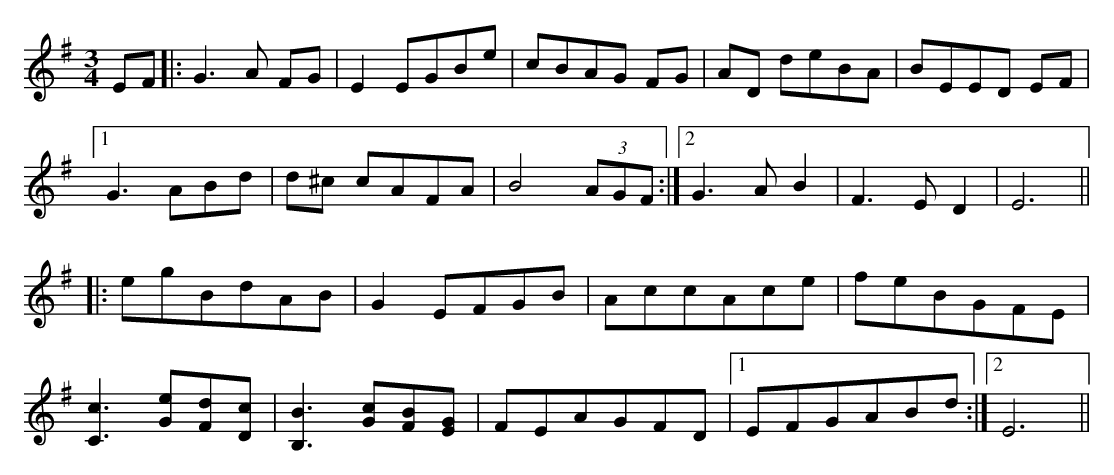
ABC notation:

X:1
M:3/4
K:Emin
EF|:G3A FG|E2 EGBe|cBAG FG|AD deBA|BEED EF|
[1 G3ABd|d^c cAFA|B4 (3AGF:|2 G3 AB2|F3ED2|E6||
|:egBdAB|G2EFGB|AccAce|feBGFE|
[C3c3][Ge][Fd][Dc]|[B3B,3] [Gc][FB][EG]|FEAGFD|1 EFGABd:|2 E6||
